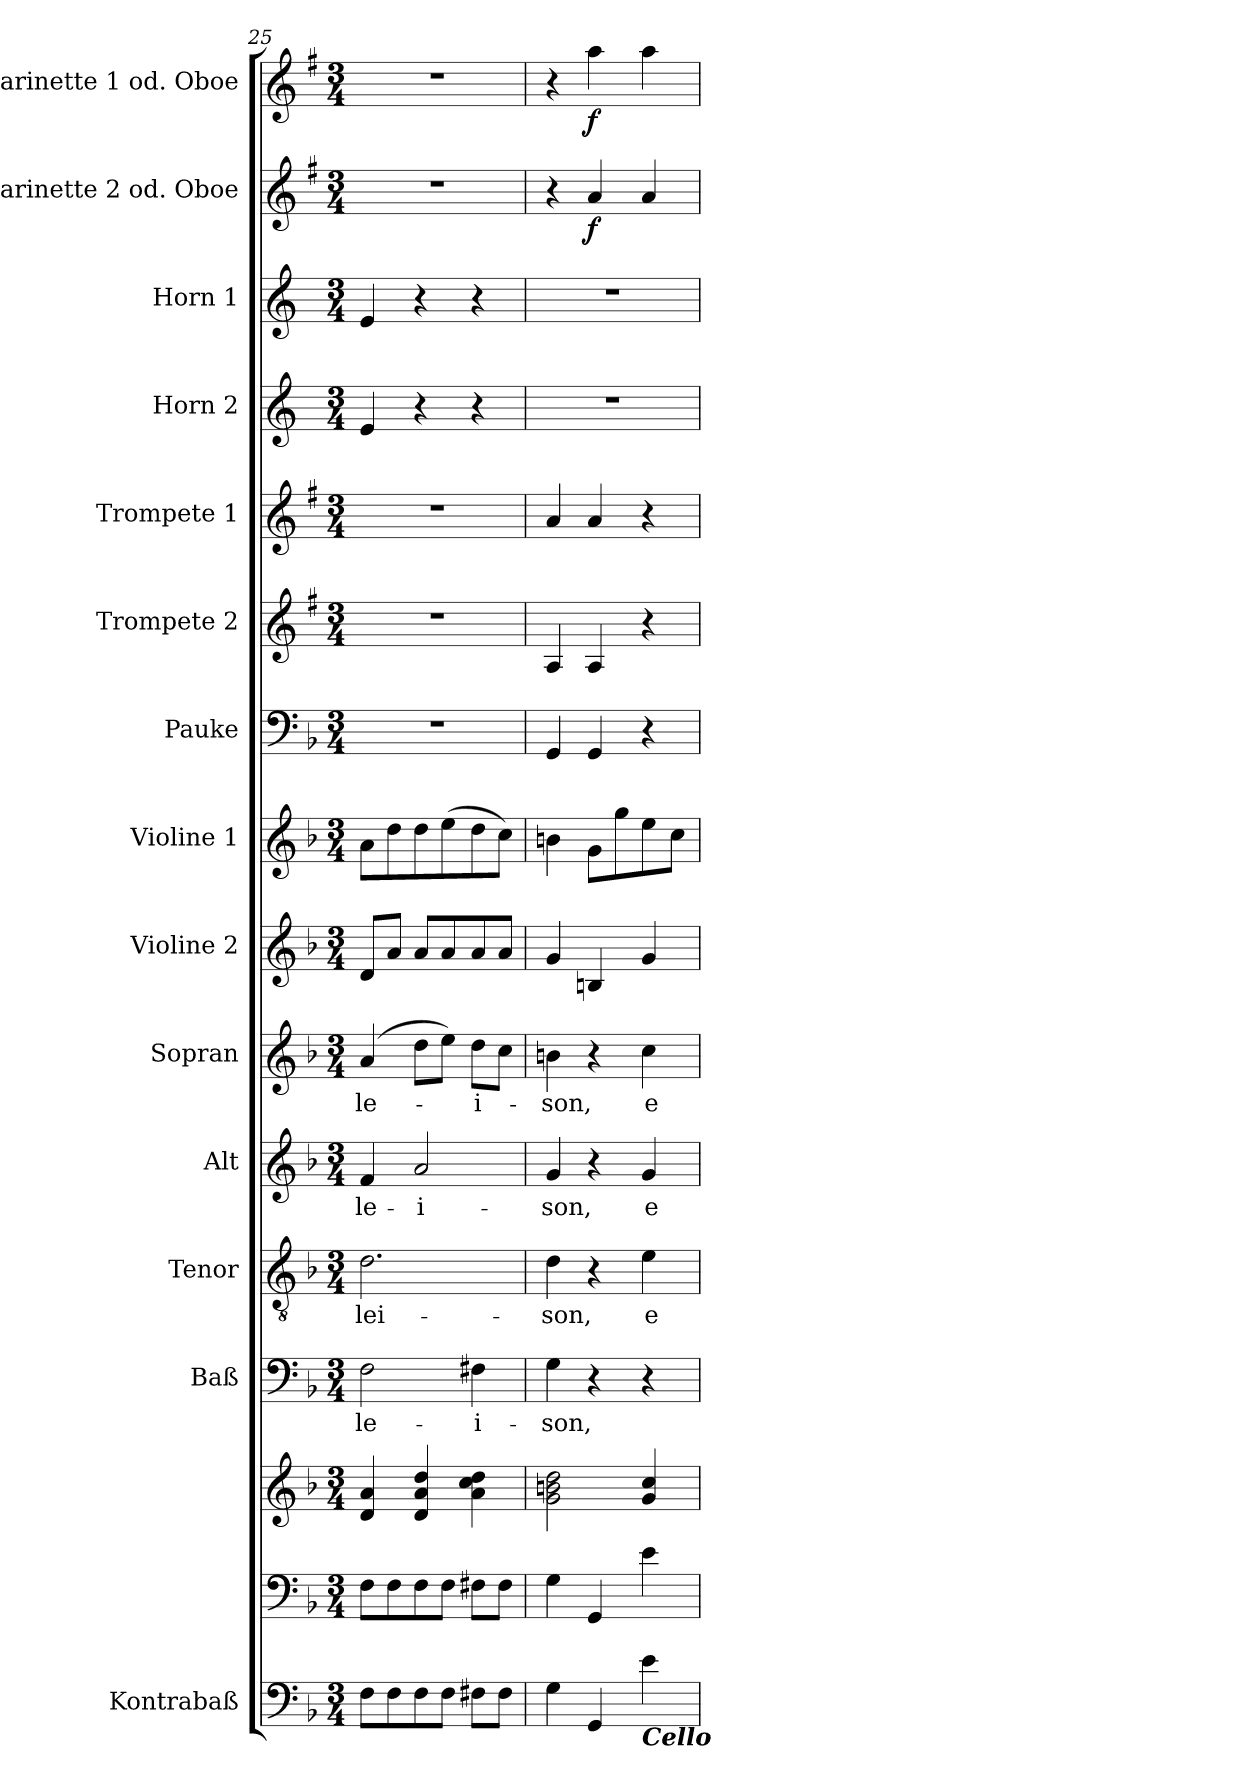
**kern	**kern	**kern	**kern	**text	**kern	**text	**kern	**text	**kern	**text	**kern	**kern	**kern	**kern	**kern	**kern	**kern	**kern	**dynam	**kern	**dynam
*part15	*part14	*part14	*part13	*part13	*part12	*part12	*part11	*part11	*part10	*part10	*part9	*part8	*part7	*part6	*part5	*part4	*part3	*part2	*part2	*part1	*part1
*staff16	*staff15	*staff14	*staff13	*staff13	*staff12	*staff12	*staff11	*staff11	*staff10	*staff10	*staff9	*staff8	*staff7	*staff6	*staff5	*staff4	*staff3	*staff2	*staff2	*staff1	*staff1
*I"Kontrabaß	*	*	*I"Baß	*	*I"Tenor	*	*I"Alt	*	*I"Sopran	*	*I"Violine 2	*I"Violine 1	*I"Pauke	*I"Trompete 2	*I"Trompete 1	*I"Horn 2	*I"Horn 1	*I"Klarinette 2 od. Oboe	*	*I"Klarinette 1 od. Oboe	*
*	*	*	*	*	*	*	*	*	*	*	*	*	*	*I'Tpt	*I'Tpt	*I'Hn	*I'Hn	*	*	*	*
*clefF4	*clefF4	*clefG2	*clefF4	*	*clefGv2	*	*clefG2	*	*clefG2	*	*clefG2	*clefG2	*clefF4	*clefG2	*clefG2	*clefG2	*clefG2	*clefG2	*	*clefG2	*
*ITrd7c12	*	*	*	*	*	*	*	*	*	*	*	*	*	*ITrd1c2	*ITrd1c2	*ITrd4c7	*ITrd4c7	*ITrd1c2	*	*ITrd1c2	*
*k[b-]	*k[b-]	*k[b-]	*k[b-]	*	*k[b-]	*	*k[b-]	*	*k[b-]	*	*k[b-]	*k[b-]	*k[b-]	*k[b-]	*k[b-]	*k[b-]	*k[b-]	*k[b-]	*	*k[b-]	*
*F:	*F:	*F:	*F:	*	*F:	*	*F:	*	*F:	*	*F:	*F:	*F:	*F:	*F:	*F:	*F:	*F:	*	*F:	*
*M3/4	*M3/4	*M3/4	*M3/4	*	*M3/4	*	*M3/4	*	*M3/4	*	*M3/4	*M3/4	*M3/4	*M3/4	*M3/4	*M3/4	*M3/4	*M3/4	*	*M3/4	*
=25	=25	=25	=25	=25	=25	=25	=25	=25	=25	=25	=25	=25	=25	=25	=25	=25	=25	=25	=25	=25	=25
!	!	!	!	!LO:LY:b	!	!LO:LY:b	!	!LO:LY:b	!	!LO:LY:b	!	!	!	!	!	!	!	!	!	!	!
8FF\L	8F\L	4d/ 4a/	2F\	-le-	2.d\	-lei-	4f/	-le-	(4a/	-le-	8d/L	8a\L	2.r	2.r	2.r	4A/	4A/	2.r	.	2.r	.
8FF\	8F\	.	.	.	.	.	.	.	.	.	8a/J	8dd\	.	.	.	.	.	.	.	.	.
!	!	!	!	!	!	!	!	!LO:LY:b	!	!	!	!	!	!	!	!	!	!	!	!	!
8FF\	8F\	4d/ 4a/ 4dd/	.	.	.	.	2a/	-i-	8dd\L	.	8a/L	8dd\	.	.	.	4r	4r	.	.	.	.
8FF\J	8F\J	.	.	.	.	.	.	.	8ee\J)	.	8a/	(>8ee\	.	.	.	.	.	.	.	.	.
!	!	!	!	!LO:LY:b	!	!	!	!	!	!LO:LY:b	!	!	!	!	!	!	!	!	!	!	!
8FF#X\L	8F#X\L	4a\ 4cc\ 4dd\	4F#X\	-i-	.	.	.	.	8dd\L	-i-	8a/	8dd\	.	.	.	4r	4r	.	.	.	.
8FF#\J	8F#\J	.	.	.	.	.	.	.	8cc\J	.	8a/J	8cc\J)	.	.	.	.	.	.	.	.	.
=26	=26	=26	=26	=26	=26	=26	=26	=26	=26	=26	=26	=26	=26	=26	=26	=26	=26	=26	=26	=26	=26
!	!	!	!	!LO:LY:b	!	!LO:LY:b	!	!LO:LY:b	!	!LO:LY:b	!	!	!	!	!	!	!	!	!	!	!
4GG\	4G\	2g\ 2bn\ 2dd\	4G\	-son,	4d\	-son,	4g/	-son,	4bn\	-son,	4g/	4bn\	4GG/	4G/	4g/	2.r	2.r	4r	.	4r	.
!	!	!	!	!	!	!	!	!	!	!	!	!	!	!	!	!	!	!	!LO:DY:b	!	!LO:DY:b
4GGG/	4GG/	.	4r	.	4r	.	4r	.	4r	.	4Bn/	8g\L	4GG/	4G/	4g/	.	.	4g/	f	4gg\	f
.	.	.	.	.	.	.	.	.	.	.	.	8gg\	.	.	.	.	.	.	.	.	.
!LO:TX:b:Bi:t=Cello	!	!	!	!	!	!	!	!	!	!	!	!	!	!	!	!	!	!	!	!	!
!	!	!	!	!	!	!LO:LY:b	!	!LO:LY:b	!	!LO:LY:b	!	!	!	!	!	!	!	!	!	!	!
4E\	4e\	4g/ 4cc/	4r	.	4e\	e-	4g/	e-	4cc\	e-	4g/	8ee\	4r	4r	4r	.	.	4g/	.	4gg\	.
.	.	.	.	.	.	.	.	.	.	.	.	8cc\J	.	.	.	.	.	.	.	.	.
=	=	=	=	=	=	=	=	=	=	=	=	=	=	=	=	=	=	=	=	=	=
*-	*-	*-	*-	*-	*-	*-	*-	*-	*-	*-	*-	*-	*-	*-	*-	*-	*-	*-	*-	*-	*-
